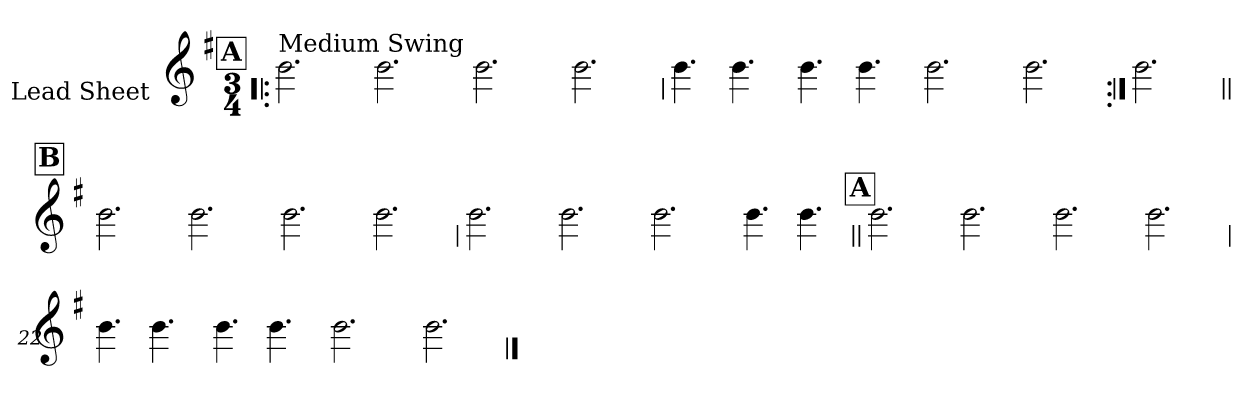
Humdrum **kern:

**kern
*part1
*staff1
*I"Lead Sheet
*stria0
*clefG2
*k[f#]
*G:
*M3/4
!!LO:REH:place=s1:a:t=A
=1!|:
!LO:TX:a:t=Medium Swing
2.b
=2-
2.b
=3-
2.b
=4-
2.b
!!LO:LB:g=z
=5
4.b
4.b
=6-
4.b
4.b
=7-
2.b
=8-
2.b
!!LO:LB:g=z
=9:|!
2.b
!!LO:LB:g=z
!!LO:REH:place=s1:a:t=B
=10||
2.b
=11-
2.b
=12-
2.b
=13-
2.b
!!LO:LB:g=z
=14
2.b
=15-
2.b
=16-
2.b
=17-
4.b
4.b
!!LO:LB:g=z
!!LO:REH:place=s1:a:t=A
=18||
2.b
=19-
2.b
=20-
2.b
=21-
2.b
!!LO:LB:g=z
=22
4.b
4.b
=23-
4.b
4.b
=24-
2.b
=25-
2.b
==
*-
